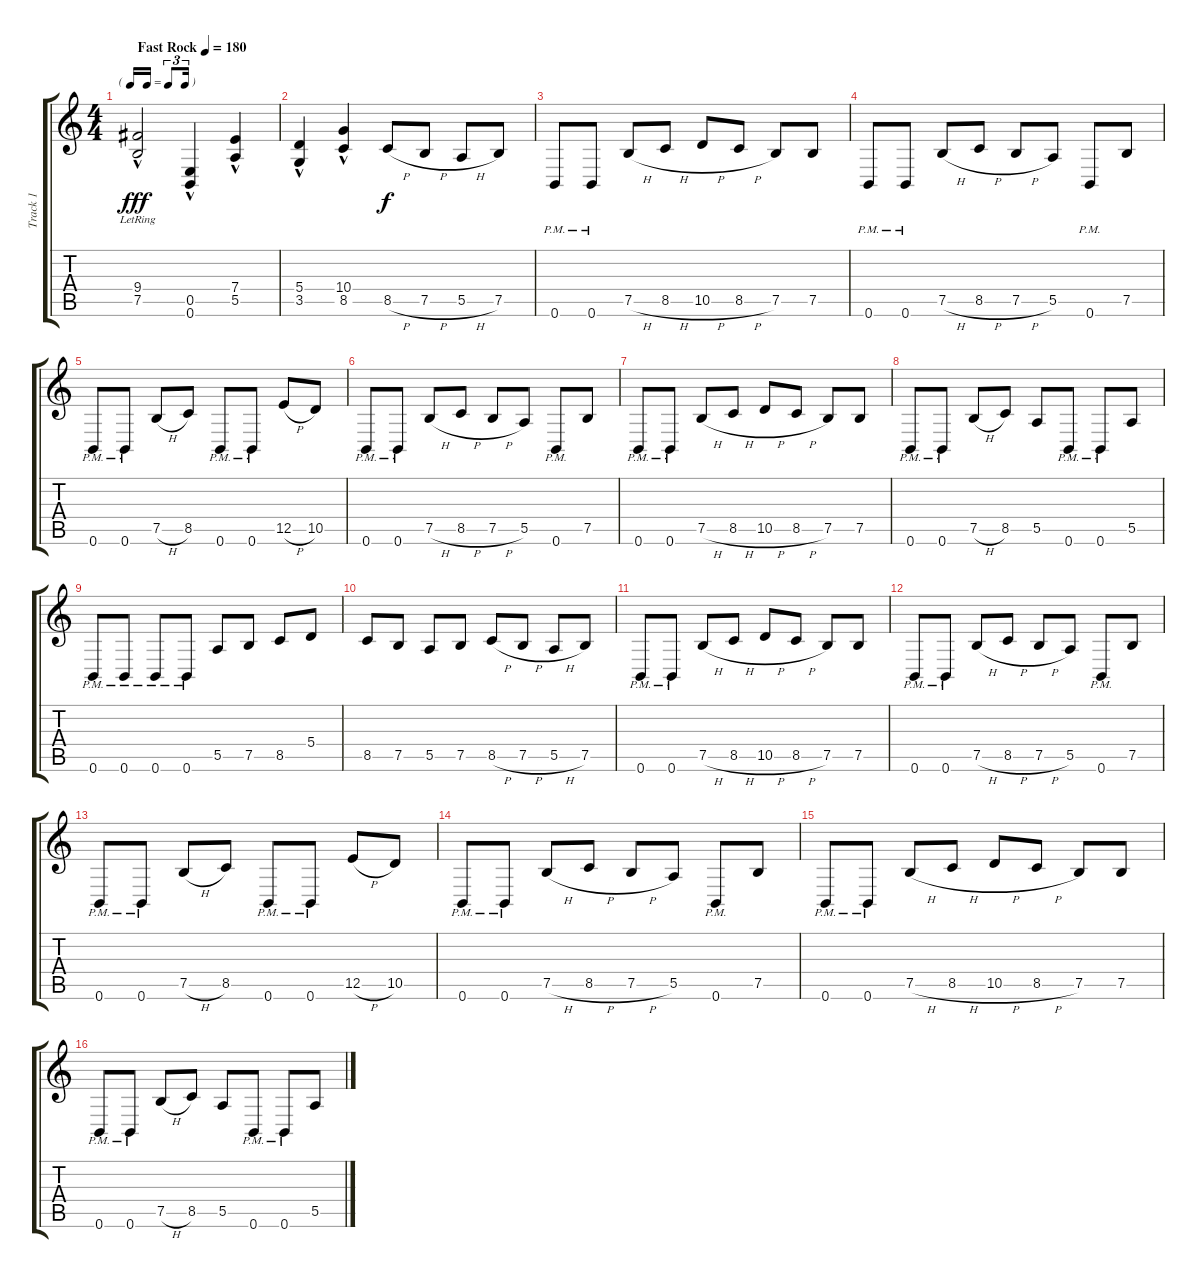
\track ("Track 1" "Track 1") {instrument distortionguitar}
\staff {score tabs}
\tuning (B3 G3 D3 A2 E2 B1) {hide}
\ts (4 4)
\tf triplet16th
\tempo (180 "Fast Rock")
\clef g2
\ks c
(9.4{hac lr} 7.5{hac lr}).2{dy fff instrument distortionguitar} (0.5{hac} 0.6{hac}).4 (7.4{hac} 5.5{hac}).4 |
(5.4{hac} 3.5{hac}).4 (10.4{hac} 8.5{hac}).4 8.5{h}.8{dy f} 7.5{h}.8 5.5{h}.8 7.5.8 |
0.6{pm}.8 0.6{pm}.8 7.5{h}.8 8.5{h}.8 10.5{h}.8 8.5{h}.8 7.5.8 7.5.8 |
0.6{pm}.8 0.6{pm}.8 7.5{h}.8 8.5{h}.8 7.5{h}.8 5.5.8 0.6{pm}.8 7.5.8 |
0.6{pm}.8 0.6{pm}.8 7.5{h}.8 8.5.8 0.6{pm}.8 0.6{pm}.8 12.5{h}.8 10.5.8 |
0.6{pm}.8 0.6{pm}.8 7.5{h}.8 8.5{h}.8 7.5{h}.8 5.5.8 0.6{pm}.8 7.5.8 |
0.6{pm}.8 0.6{pm}.8 7.5{h}.8 8.5{h}.8 10.5{h}.8 8.5{h}.8 7.5.8 7.5.8 |
0.6{pm}.8 0.6{pm}.8 7.5{h}.8 8.5.8 5.5.8 0.6{pm}.8 0.6{pm}.8 5.5.8 |
0.6{pm}.8 0.6{pm}.8 0.6{pm}.8 0.6{pm}.8 5.5.8 7.5.8 8.5.8 5.4.8 |
8.5.8 7.5.8 5.5.8 7.5.8 8.5{h}.8 7.5{h}.8 5.5{h}.8 7.5.8 |
0.6{pm}.8 0.6{pm}.8 7.5{h}.8 8.5{h}.8 10.5{h}.8 8.5{h}.8 7.5.8 7.5.8 |
0.6{pm}.8 0.6{pm}.8 7.5{h}.8 8.5{h}.8 7.5{h}.8 5.5.8 0.6{pm}.8 7.5.8 |
0.6{pm}.8 0.6{pm}.8 7.5{h}.8 8.5.8 0.6{pm}.8 0.6{pm}.8 12.5{h}.8 10.5.8 |
0.6{pm}.8 0.6{pm}.8 7.5{h}.8 8.5{h}.8 7.5{h}.8 5.5.8 0.6{pm}.8 7.5.8 |
0.6{pm}.8 0.6{pm}.8 7.5{h}.8 8.5{h}.8 10.5{h}.8 8.5{h}.8 7.5.8 7.5.8 |
0.6{pm}.8 0.6{pm}.8 7.5{h}.8 8.5.8 5.5.8 0.6{pm}.8 0.6{pm}.8 5.5.8
